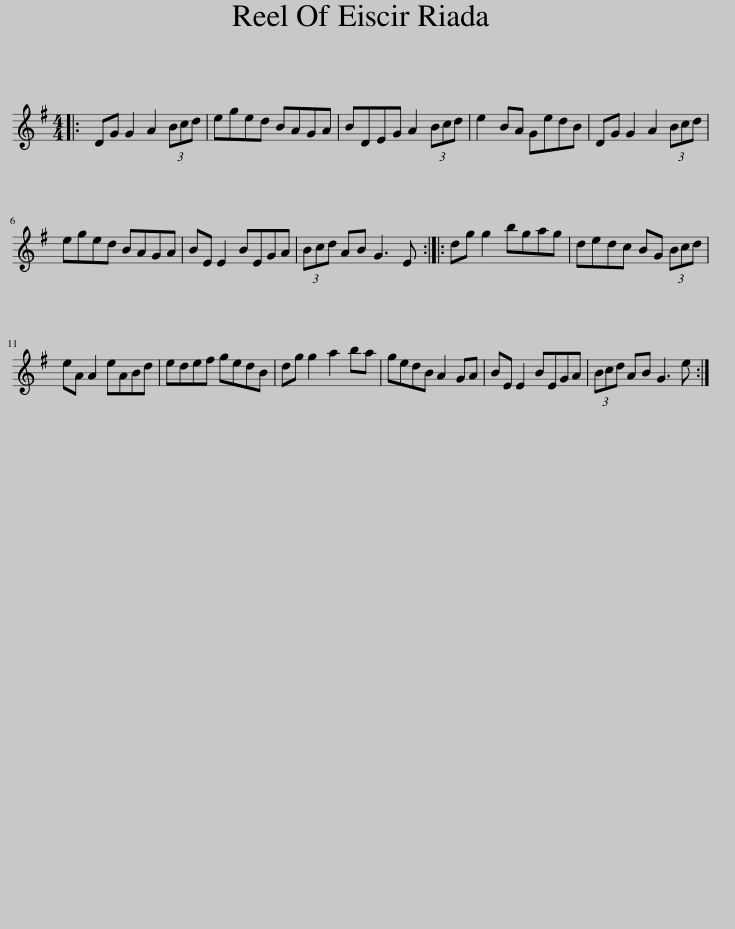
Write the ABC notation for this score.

X:1
L:1/8
M:4/4
I:linebreak $
K:G
V:1 treble
V:1
|: DG G2 A2 (3Bcd | eged BAGA | BDEG A2 (3Bcd | e2 BA GedB | DG G2 A2 (3Bcd |$ %5
 eged BAGA | BE E2 BEGA | (3Bcd AB G3 E :: dg g2 bgag | dedc BG (3Bcd |$ %10
 eA A2 eABd | edef gedB | dg g2 a2 ba | gedB A2 GA | BE E2 BEGA | %15
 (3Bcd AB G3 e :| %16
